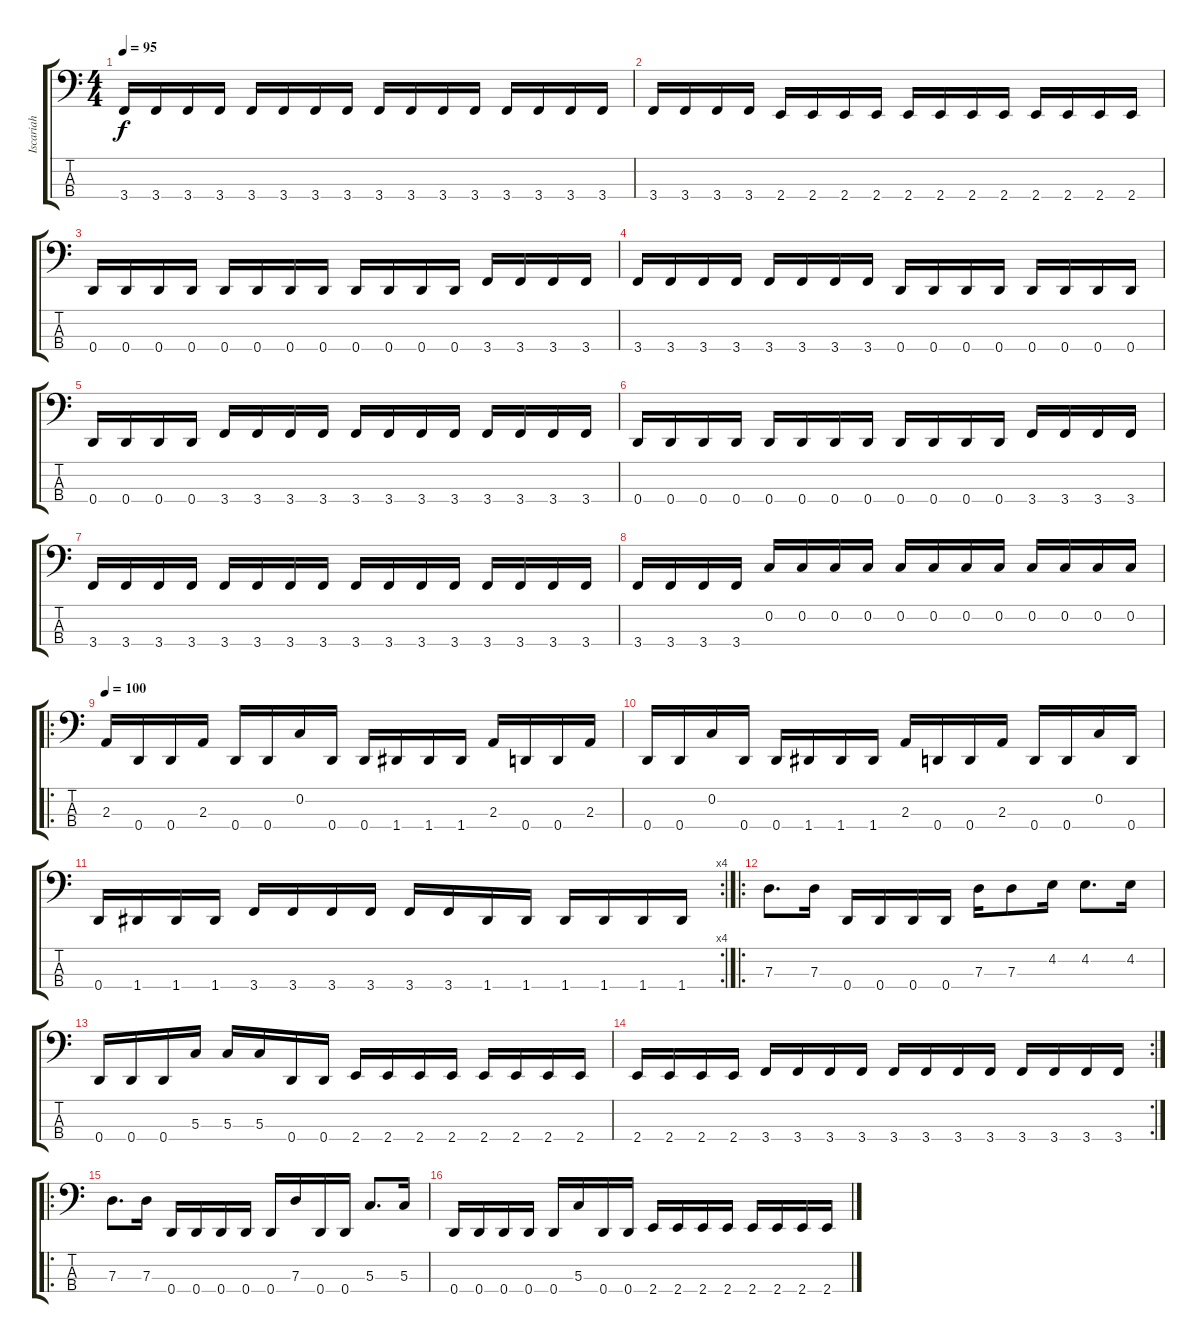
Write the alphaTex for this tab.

\track ("Iscariah" "Iscariah") {instrument electricbassfinger}
\staff {score tabs}
\tuning (F2 C2 G1 D1) {hide}
\ts (4 4)
\tempo 95
\clef f4
\ks c
3.4.16{dy f} 3.4.16 3.4.16 3.4.16 3.4.16 3.4.16 3.4.16 3.4.16 3.4.16 3.4.16 3.4.16 3.4.16 3.4.16 3.4.16 3.4.16 3.4.16 |
3.4.16 3.4.16 3.4.16 3.4.16 2.4.16 2.4.16 2.4.16 2.4.16 2.4.16 2.4.16 2.4.16 2.4.16 2.4.16 2.4.16 2.4.16 2.4.16 |
0.4.16 0.4.16 0.4.16 0.4.16 0.4.16 0.4.16 0.4.16 0.4.16 0.4.16 0.4.16 0.4.16 0.4.16 3.4.16 3.4.16 3.4.16 3.4.16 |
3.4.16 3.4.16 3.4.16 3.4.16 3.4.16 3.4.16 3.4.16 3.4.16 0.4.16 0.4.16 0.4.16 0.4.16 0.4.16 0.4.16 0.4.16 0.4.16 |
0.4.16 0.4.16 0.4.16 0.4.16 3.4.16 3.4.16 3.4.16 3.4.16 3.4.16 3.4.16 3.4.16 3.4.16 3.4.16 3.4.16 3.4.16 3.4.16 |
0.4.16 0.4.16 0.4.16 0.4.16 0.4.16 0.4.16 0.4.16 0.4.16 0.4.16 0.4.16 0.4.16 0.4.16 3.4.16 3.4.16 3.4.16 3.4.16 |
3.4.16 3.4.16 3.4.16 3.4.16 3.4.16 3.4.16 3.4.16 3.4.16 3.4.16 3.4.16 3.4.16 3.4.16 3.4.16 3.4.16 3.4.16 3.4.16 |
3.4.16 3.4.16 3.4.16 3.4.16 0.2.16 0.2.16 0.2.16 0.2.16 0.2.16 0.2.16 0.2.16 0.2.16 0.2.16 0.2.16 0.2.16 0.2.16 |
\ro
\tempo 100
2.3.16 0.4.16 0.4.16 2.3.16 0.4.16 0.4.16 0.2.16 0.4.16 0.4.16 1.4.16 1.4.16 1.4.16 2.3.16 0.4.16 0.4.16 2.3.16 |
0.4.16 0.4.16 0.2.16 0.4.16 0.4.16 1.4.16 1.4.16 1.4.16 2.3.16 0.4.16 0.4.16 2.3.16 0.4.16 0.4.16 0.2.16 0.4.16 |
\rc 4
0.4.16 1.4.16 1.4.16 1.4.16 3.4.16 3.4.16 3.4.16 3.4.16 3.4.16 3.4.16 1.4.16 1.4.16 1.4.16 1.4.16 1.4.16 1.4.16 |
\ro
7.3.8{d} 7.3.16 0.4.16 0.4.16 0.4.16 0.4.16 7.3.16 7.3.8 4.2.16 4.2.8{d} 4.2.16 |
0.4.16 0.4.16 0.4.16 5.3.16 5.3.16 5.3.16 0.4.16 0.4.16 2.4.16 2.4.16 2.4.16 2.4.16 2.4.16 2.4.16 2.4.16 2.4.16 |
\rc 2
2.4.16 2.4.16 2.4.16 2.4.16 3.4.16 3.4.16 3.4.16 3.4.16 3.4.16 3.4.16 3.4.16 3.4.16 3.4.16 3.4.16 3.4.16 3.4.16 |
\ro
7.3.8{d} 7.3.16 0.4.16 0.4.16 0.4.16 0.4.16 0.4.16 7.3.16 0.4.16 0.4.16 5.3.8{d} 5.3.16 |
0.4.16 0.4.16 0.4.16 0.4.16 0.4.16 5.3.16 0.4.16 0.4.16 2.4.16 2.4.16 2.4.16 2.4.16 2.4.16 2.4.16 2.4.16 2.4.16
